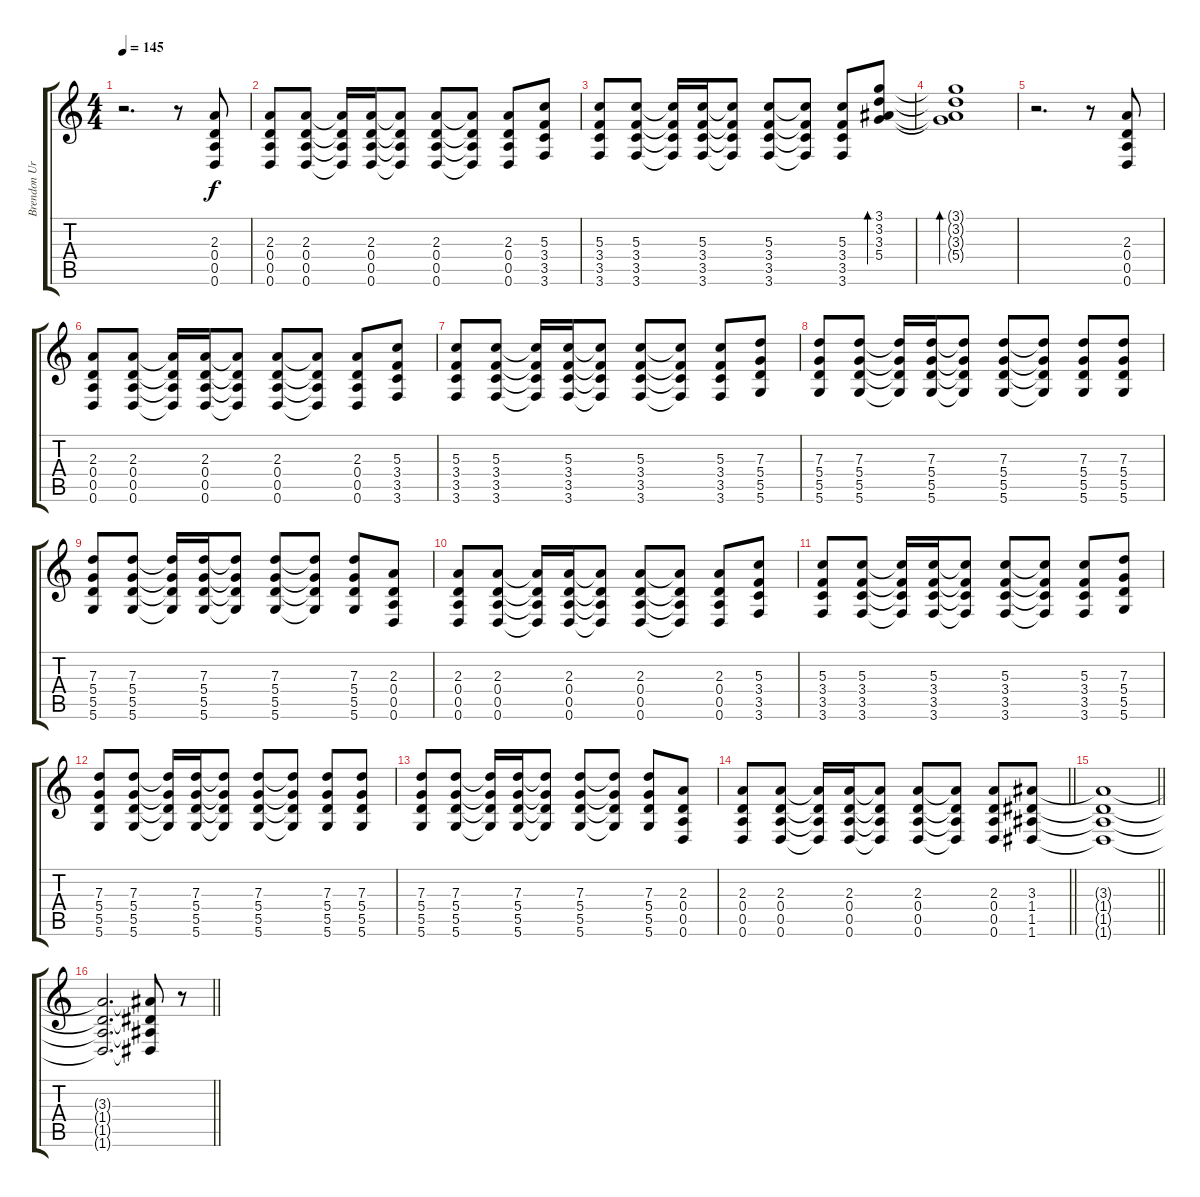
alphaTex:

\track ("Brendon Urie" "Brendon Ur") {instrument distortionguitar}
\staff {score tabs}
\tuning (E4 B3 G3 D3 A2 D2) {hide}
\ts (4 4)
\section ("" "")
\tempo 145
\clef g2
\ks c
r.2{d dy f} r.8 (2.3 0.4 0.5 0.6).8{instrument distortionguitar} |
(2.3 0.4 0.5 0.6).8{instrument distortionguitar} (2.3 0.4 0.5 0.6).8{instrument distortionguitar} (2.3{t} 0.4{t} 0.5{t} 0.6{t}).16{instrument distortionguitar} (2.3 0.4 0.5 0.6).16{instrument distortionguitar} (2.3{t} 0.4{t} 0.5{t} 0.6{t}).8 (2.3 0.4 0.5 0.6).8 (2.3{t} 0.4{t} 0.5{t} 0.6{t}).8 (2.3 0.4 0.5 0.6).8 (5.3 3.4 3.5 3.6).8 |
(5.3 3.4 3.5 3.6).8{instrument distortionguitar} (5.3 3.4 3.5 3.6).8{instrument distortionguitar} (5.3{t} 3.4{t} 3.5{t} 3.6{t}).16{instrument distortionguitar} (5.3 3.4 3.5 3.6).16{instrument distortionguitar} (5.3{t} 3.4{t} 3.5{t} 3.6{t}).8 (5.3 3.4 3.5 3.6).8 (5.3{t} 3.4{t} 3.5{t} 3.6{t}).8 (5.3 3.4 3.5 3.6).8 (3.1 3.2 3.3 5.4).8{bd 480 instrument electricguitarclean} |
(3.1{t} 3.2{t} 3.3{t} 5.4{t}).1{bd 480 instrument electricguitarclean} |
r.2{d} r.8 (2.3 0.4 0.5 0.6).8{instrument distortionguitar} |
(2.3 0.4 0.5 0.6).8{instrument distortionguitar} (2.3 0.4 0.5 0.6).8{instrument distortionguitar} (2.3{t} 0.4{t} 0.5{t} 0.6{t}).16{instrument distortionguitar} (2.3 0.4 0.5 0.6).16{instrument distortionguitar} (2.3{t} 0.4{t} 0.5{t} 0.6{t}).8 (2.3 0.4 0.5 0.6).8 (2.3{t} 0.4{t} 0.5{t} 0.6{t}).8 (2.3 0.4 0.5 0.6).8 (5.3 3.4 3.5 3.6).8 |
(5.3 3.4 3.5 3.6).8{instrument distortionguitar} (5.3 3.4 3.5 3.6).8{instrument distortionguitar} (5.3{t} 3.4{t} 3.5{t} 3.6{t}).16{instrument distortionguitar} (5.3 3.4 3.5 3.6).16{instrument distortionguitar} (5.3{t} 3.4{t} 3.5{t} 3.6{t}).8 (5.3 3.4 3.5 3.6).8 (5.3{t} 3.4{t} 3.5{t} 3.6{t}).8 (5.3 3.4 3.5 3.6).8 (7.3 5.4 5.5 5.6).8{instrument distortionguitar} |
(7.3 5.4 5.5 5.6).8{instrument distortionguitar} (7.3 5.4 5.5 5.6).8{instrument distortionguitar} (7.3{t} 5.4{t} 5.5{t} 5.6{t}).16{instrument distortionguitar} (7.3 5.4 5.5 5.6).16{instrument distortionguitar} (7.3{t} 5.4{t} 5.5{t} 5.6{t}).8 (7.3 5.4 5.5 5.6).8 (7.3{t} 5.4{t} 5.5{t} 5.6{t}).8 (7.3 5.4 5.5 5.6).8 (7.3 5.4 5.5 5.6).8{instrument distortionguitar} |
(7.3 5.4 5.5 5.6).8{instrument distortionguitar} (7.3 5.4 5.5 5.6).8{instrument distortionguitar} (7.3{t} 5.4{t} 5.5{t} 5.6{t}).16{instrument distortionguitar} (7.3 5.4 5.5 5.6).16{instrument distortionguitar} (7.3{t} 5.4{t} 5.5{t} 5.6{t}).8 (7.3 5.4 5.5 5.6).8 (7.3{t} 5.4{t} 5.5{t} 5.6{t}).8 (7.3 5.4 5.5 5.6).8 (2.3 0.4 0.5 0.6).8{instrument distortionguitar} |
(2.3 0.4 0.5 0.6).8{instrument distortionguitar} (2.3 0.4 0.5 0.6).8{instrument distortionguitar} (2.3{t} 0.4{t} 0.5{t} 0.6{t}).16{instrument distortionguitar} (2.3 0.4 0.5 0.6).16{instrument distortionguitar} (2.3{t} 0.4{t} 0.5{t} 0.6{t}).8 (2.3 0.4 0.5 0.6).8 (2.3{t} 0.4{t} 0.5{t} 0.6{t}).8 (2.3 0.4 0.5 0.6).8 (5.3 3.4 3.5 3.6).8 |
(5.3 3.4 3.5 3.6).8{instrument distortionguitar} (5.3 3.4 3.5 3.6).8{instrument distortionguitar} (5.3{t} 3.4{t} 3.5{t} 3.6{t}).16{instrument distortionguitar} (5.3 3.4 3.5 3.6).16{instrument distortionguitar} (5.3{t} 3.4{t} 3.5{t} 3.6{t}).8 (5.3 3.4 3.5 3.6).8 (5.3{t} 3.4{t} 3.5{t} 3.6{t}).8 (5.3 3.4 3.5 3.6).8 (7.3 5.4 5.5 5.6).8{instrument distortionguitar} |
(7.3 5.4 5.5 5.6).8{instrument distortionguitar} (7.3 5.4 5.5 5.6).8{instrument distortionguitar} (7.3{t} 5.4{t} 5.5{t} 5.6{t}).16{instrument distortionguitar} (7.3 5.4 5.5 5.6).16{instrument distortionguitar} (7.3{t} 5.4{t} 5.5{t} 5.6{t}).8 (7.3 5.4 5.5 5.6).8 (7.3{t} 5.4{t} 5.5{t} 5.6{t}).8 (7.3 5.4 5.5 5.6).8 (7.3 5.4 5.5 5.6).8{instrument distortionguitar} |
(7.3 5.4 5.5 5.6).8{instrument distortionguitar} (7.3 5.4 5.5 5.6).8{instrument distortionguitar} (7.3{t} 5.4{t} 5.5{t} 5.6{t}).16{instrument distortionguitar} (7.3 5.4 5.5 5.6).16{instrument distortionguitar} (7.3{t} 5.4{t} 5.5{t} 5.6{t}).8 (7.3 5.4 5.5 5.6).8 (7.3{t} 5.4{t} 5.5{t} 5.6{t}).8 (7.3 5.4 5.5 5.6).8 (2.3 0.4 0.5 0.6).8{instrument distortionguitar} |
\barLineRight lightlight
(2.3 0.4 0.5 0.6).8{instrument distortionguitar} (2.3 0.4 0.5 0.6).8{instrument distortionguitar} (2.3{t} 0.4{t} 0.5{t} 0.6{t}).16{instrument distortionguitar} (2.3 0.4 0.5 0.6).16{instrument distortionguitar} (2.3{t} 0.4{t} 0.5{t} 0.6{t}).8 (2.3 0.4 0.5 0.6).8 (2.3{t} 0.4{t} 0.5{t} 0.6{t}).8 (2.3 0.4 0.5 0.6).8 (3.3 1.4 1.5 1.6).8{instrument distortionguitar} |
\barLineRight lightlight
(3.3{t} 1.4{t} 1.5{t} 1.6{t}).1{instrument distortionguitar} |
\barLineRight lightlight
(3.3{t} 1.4{t} 1.5{t} 1.6{t}).2{d instrument distortionguitar} (3.3{t} 1.4{t} 1.5{t} 1.6{t}).8 r.8
